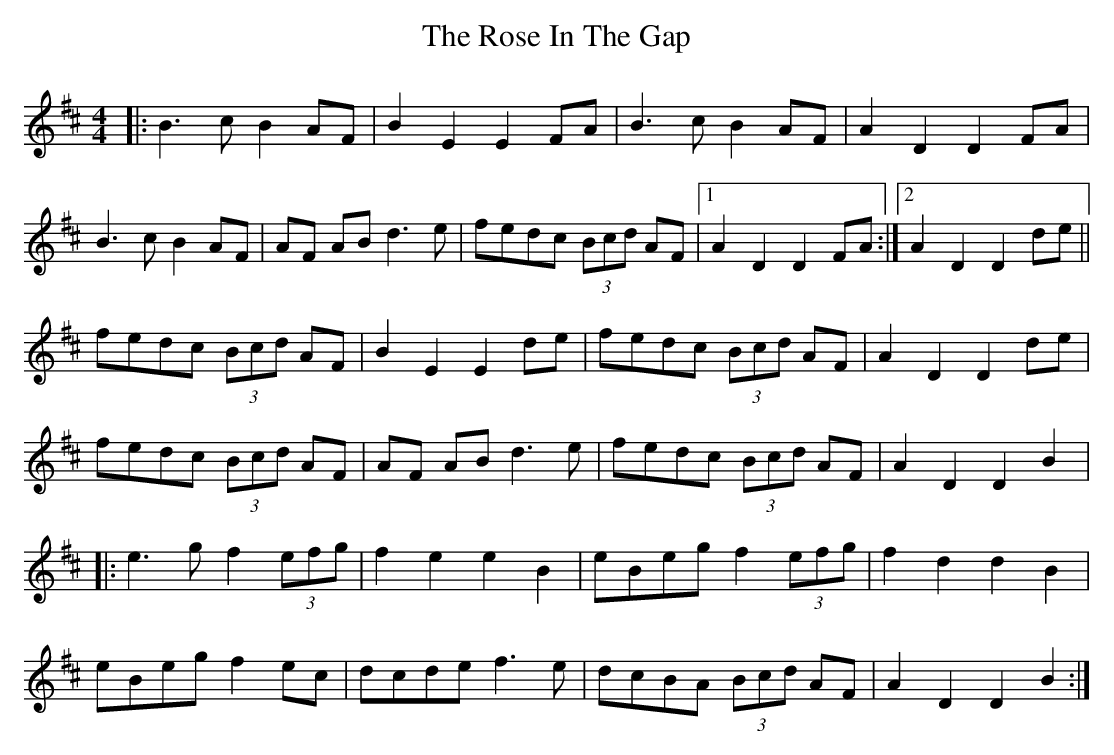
X:1
T:The Rose In The Gap
M:4/4
L:1/8
K:Edor
|:  B3c B2AF | B2E2 E2FA | B3c B2AF | A2D2 D2FA |
B3cB2 AF | AF ABd3e | fedc (3Bcd AF |1 A2D2 D2FA :|2 A2D2 D2de ||
fedc (3Bcd AF | B2E2 E2de | fedc (3Bcd AF | A2D2 D2de |
fedc (3Bcd AF | AF ABd3e | fedc (3Bcd AF | A2D2 D2B2 |:
e3g f2(3efg | f2e2 e2B2 | eBeg f2(3efg | f2d2 d2B2 |
eBeg f2ec | dcde f3e | dcBA (3Bcd AF | A2D2 D2B2 :|
